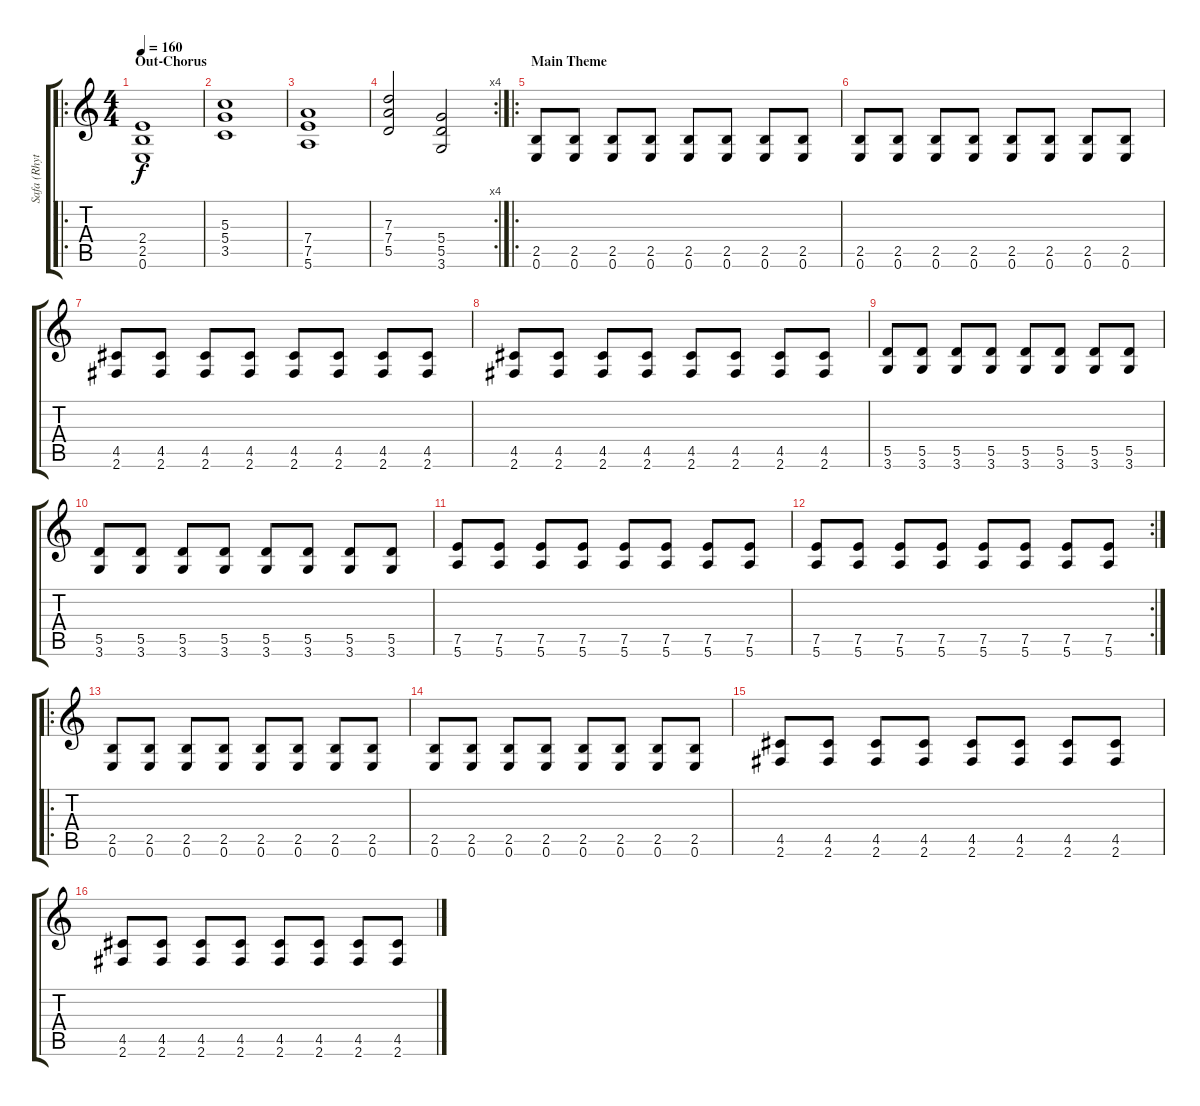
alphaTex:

\track ("Safa (Rhythm)" "Safa (Rhyt") {instrument distortionguitar}
\staff {score tabs}
\tuning (E4 B3 G3 D3 A2 E2) {hide}
\ro
\ts (4 4)
\section ("" "Out-Chorus")
\tempo 160
\clef g2
\ks c
(2.4 2.5 0.6).1{dy f} |
(5.3 5.4 3.5).1 |
(7.4 7.5 5.6).1 |
\rc 4
(7.3 7.4 5.5).2 (5.4 5.5 3.6).2 |
\ro
\section ("" "Main Theme")
(2.5 0.6).8 (2.5 0.6).8 (2.5 0.6).8 (2.5 0.6).8 (2.5 0.6).8 (2.5 0.6).8 (2.5 0.6).8 (2.5 0.6).8 |
(2.5 0.6).8 (2.5 0.6).8 (2.5 0.6).8 (2.5 0.6).8 (2.5 0.6).8 (2.5 0.6).8 (2.5 0.6).8 (2.5 0.6).8 |
(4.5 2.6).8 (4.5 2.6).8 (4.5 2.6).8 (4.5 2.6).8 (4.5 2.6).8 (4.5 2.6).8 (4.5 2.6).8 (4.5 2.6).8 |
(4.5 2.6).8 (4.5 2.6).8 (4.5 2.6).8 (4.5 2.6).8 (4.5 2.6).8 (4.5 2.6).8 (4.5 2.6).8 (4.5 2.6).8 |
(5.5 3.6).8 (5.5 3.6).8 (5.5 3.6).8 (5.5 3.6).8 (5.5 3.6).8 (5.5 3.6).8 (5.5 3.6).8 (5.5 3.6).8 |
(5.5 3.6).8 (5.5 3.6).8 (5.5 3.6).8 (5.5 3.6).8 (5.5 3.6).8 (5.5 3.6).8 (5.5 3.6).8 (5.5 3.6).8 |
(7.5 5.6).8 (7.5 5.6).8 (7.5 5.6).8 (7.5 5.6).8 (7.5 5.6).8 (7.5 5.6).8 (7.5 5.6).8 (7.5 5.6).8 |
\rc 2
(7.5 5.6).8 (7.5 5.6).8 (7.5 5.6).8 (7.5 5.6).8 (7.5 5.6).8 (7.5 5.6).8 (7.5 5.6).8 (7.5 5.6).8 |
\ro
(2.5 0.6).8 (2.5 0.6).8 (2.5 0.6).8 (2.5 0.6).8 (2.5 0.6).8 (2.5 0.6).8 (2.5 0.6).8 (2.5 0.6).8 |
(2.5 0.6).8 (2.5 0.6).8 (2.5 0.6).8 (2.5 0.6).8 (2.5 0.6).8 (2.5 0.6).8 (2.5 0.6).8 (2.5 0.6).8 |
(4.5 2.6).8 (4.5 2.6).8 (4.5 2.6).8 (4.5 2.6).8 (4.5 2.6).8 (4.5 2.6).8 (4.5 2.6).8 (4.5 2.6).8 |
(4.5 2.6).8 (4.5 2.6).8 (4.5 2.6).8 (4.5 2.6).8 (4.5 2.6).8 (4.5 2.6).8 (4.5 2.6).8 (4.5 2.6).8
